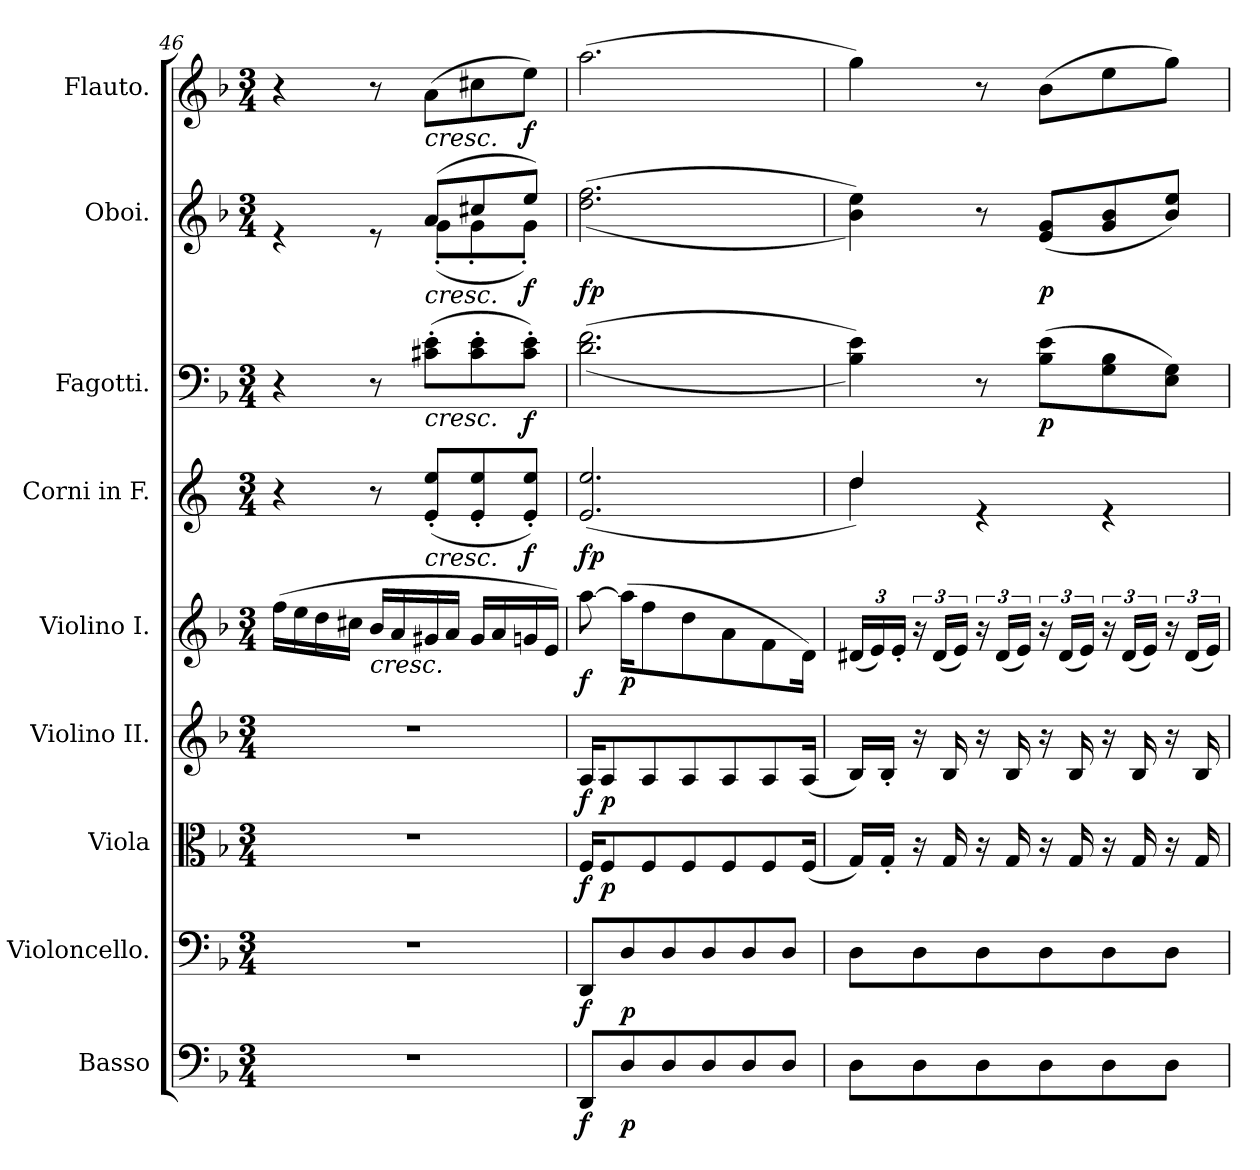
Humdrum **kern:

**kern	**dynam	**kern	**dynam	**kern	**dynam	**kern	**dynam	**kern	**dynam	**kern	**dynam	**kern	**dynam	**kern	**dynam	**kern	**dynam
*part9	*part9	*part8	*part8	*part7	*part7	*part6	*part6	*part5	*part5	*part4	*part4	*part3	*part3	*part2	*part2	*part1	*part1
*staff9	*staff9	*staff8	*staff8	*staff7	*staff7	*staff6	*staff6	*staff5	*staff5	*staff4	*staff4	*staff3	*staff3	*staff2	*staff2	*staff1	*staff1
*I"Basso	*	*I"Violoncello.	*	*I"Viola	*	*I"Violino II.	*	*I"Violino I.	*	*I"Corni in F.	*	*I"Fagotti.	*	*I"Oboi.	*	*I"Flauto.	*
*I'Bso.	*	*I'Vcl.	*	*I'Vla.	*	*I'Vlno II.	*	*I'Vlno I.	*	*I'Cn F.	*	*I'Fgt.	*	*I'Ob.	*	*I'Fl.	*
!!LO:PB:g=z
*clefF4	*	*clefF4	*	*clefC3	*	*clefG2	*	*clefG2	*	*clefG2	*	*clefF4	*	*clefG2	*	*clefG2	*
*ITrd7c12	*	*	*	*	*	*	*	*	*	*ITrd4c7	*	*	*	*	*	*	*
*k[b-]	*	*k[b-]	*	*k[b-]	*	*k[b-]	*	*k[b-]	*	*k[b-]	*	*k[b-]	*	*k[b-]	*	*k[b-]	*
*M3/4	*	*M3/4	*	*M3/4	*	*M3/4	*	*M3/4	*	*M3/4	*	*M3/4	*	*M3/4	*	*M3/4	*
=46	=46	=46	=46	=46	=46	=46	=46	=46	=46	=46	=46	=46	=46	=46	=46	=46	=46
*	*	*	*	*	*	*	*	*	*	*	*	*	*	*^	*	*	*
2.r	.	2.r	.	2.r	.	2.r	.	(>16ff\LL	.	4r	.	4r	.	4re	4.ryy	.	4r	.
.	.	.	.	.	.	.	.	16ee\	.	.	.	.	.	.	.	.	.	.
.	.	.	.	.	.	.	.	16dd\	.	.	.	.	.	.	.	.	.	.
.	.	.	.	.	.	.	.	16cc#X\JJ	.	.	.	.	.	.	.	.	.	.
!	!	!	!	!	!	!	!	!LO:TX:b:i:t=cresc.	!	!	!	!	!	!	!	!	!	!
.	.	.	.	.	.	.	.	16b-/LL	.	8r	.	8r	.	8re	.	.	8r	.
.	.	.	.	.	.	.	.	16a/	.	.	.	.	.	.	.	.	.	.
!	!	!	!	!	!	!	!	!	!	!	!	!	!	!	!	!	!LO:TX:b:i:t=cresc.	!
!	!	!	!	!	!	!	!	!	!	!	!	!	!	!LO:TX:b:i:t=cresc.	!	!	!	!
!	!	!	!	!	!	!	!	!	!	!	!	!LO:TX:b:i:t=cresc.	!	!	!	!	!	!
!	!	!	!	!	!	!	!	!	!	!LO:TX:b:i:t=cresc.	!	!	!	!	!	!	!	!
.	.	.	.	.	.	.	.	16g#X/	.	(<8A/' 8a/'L	.	(>8c#X\' 8e\'L	.	(>8a/L	(<8g'\L	.	(>8a\L	.
.	.	.	.	.	.	.	.	16a/JJ	.	.	.	.	.	.	.	.	.	.
.	.	.	.	.	.	.	.	16g#/LL	.	8A/' 8a/'	.	8c#\' 8e\'	.	8cc#X/	8g'\	.	8cc#X\	.
.	.	.	.	.	.	.	.	16a/	.	.	.	.	.	.	.	.	.	.
!	!	!	!	!	!	!	!	!	!	!	!LO:DY:b	!	!LO:DY:b	!	!	!LO:DY:b	!	!LO:DY:b
.	.	.	.	.	.	.	.	16gn/	.	8A/' 8a/'J)	f	8c#\' 8e\'J)	f	8ee/J)	8g'\J)	f	8ee\J)	f
.	.	.	.	.	.	.	.	16e/JJ)	.	.	.	.	.	.	.	.	.	.
*	*	*	*	*	*	*	*	*	*	*	*	*	*	*v	*v	*	*	*
=47	=47	=47	=47	=47	=47	=47	=47	=47	=47	=47	=47	=47	=47	=47	=47	=47	=47
!	!LO:DY:b	!	!LO:DY:b	!	!LO:DY:b	!	!LO:DY:b	!	!LO:DY:b	!	!LO:DY:b	!	!LO:DY:b	!	!	!	!
!	!	!	!	!	!	!	!	!	!	!	!	!	!LO:DY:n=1:b	!	!LO:DY:b	!	!LO:DY:b
!	!	!	!	!	!	!	!	!	!	!	!	!	!	!	!	!	!LO:DY:n=1:b
8DDD/L	f	8DD/L	f	16F/KL	f	16A/KL	f	[8aa\	f	(>2.A/ 2.a/	fp	(>(<2.d\ 2.f\	fp f	(>(<2.dd\ 2.ff\	fp	(>2.aa\	p fp
!	!	!	!	!	!LO:DY:b	!	!LO:DY:b	!	!	!	!	!	!	!	!	!	!
.	.	.	.	8F/	p	8A/	p	.	.	.	.	.	.	.	.	.	.
!	!LO:DY:b	!	!LO:DY:b	!	!	!	!	!	!LO:DY:b	!	!	!	!	!	!	!	!
8DD/	p	8D/	p	.	.	.	.	(>16aa\KL]	p	.	.	.	.	.	.	.	.
.	.	.	.	8F/	.	8A/	.	8ff\	.	.	.	.	.	.	.	.	.
8DD/	.	8D/	.	.	.	.	.	.	.	.	.	.	.	.	.	.	.
.	.	.	.	8F/	.	8A/	.	8dd\	.	.	.	.	.	.	.	.	.
8DD/	.	8D/	.	.	.	.	.	.	.	.	.	.	.	.	.	.	.
.	.	.	.	8F/	.	8A/	.	8a\	.	.	.	.	.	.	.	.	.
8DD/	.	8D/	.	.	.	.	.	.	.	.	.	.	.	.	.	.	.
.	.	.	.	8F/	.	8A/	.	8f\	.	.	.	.	.	.	.	.	.
8DD/J	.	8D/J	.	.	.	.	.	.	.	.	.	.	.	.	.	.	.
.	.	.	.	(<16F/Jk	.	(<16A/Jk	.	16d\Jk)	.	.	.	.	.	.	.	.	.
=48	=48	=48	=48	=48	=48	=48	=48	=48	=48	=48	=48	=48	=48	=48	=48	=48	=48
*	*	*	*	*	*	*	*	*Xbrackettup	*	*	*	*	*	*	*	*	*
*	*	*	*	*	*	*	*	*	*	*^	*	*	*	*	*	*	*
8DD\L	.	8D\L	.	16G/LL)	.	16B-/LL)	.	(<24d#X/LL	.	4g/)	4g\	.	4B-\ 4e\))	.	4b-\ 4ee\))	.	4gg\)	.
.	.	.	.	.	.	.	.	24e/)	.	.	.	.	.	.	.	.	.	.
.	.	.	.	16G'/JJ	.	16B-'/JJ	.	.	.	.	.	.	.	.	.	.	.	.
.	.	.	.	.	.	.	.	24e'/JJ	.	.	.	.	.	.	.	.	.	.
*	*	*	*	*	*	*	*	*brackettup	*	*	*	*	*	*	*	*	*	*
8DD\	.	8D\	.	16r	.	16r	.	24r	.	.	.	.	.	.	.	.	.	.
.	.	.	.	.	.	.	.	(<24d#/LL	.	.	.	.	.	.	.	.	.	.
.	.	.	.	16G/	.	16B-/	.	.	.	.	.	.	.	.	.	.	.	.
.	.	.	.	.	.	.	.	24e/JJ)	.	.	.	.	.	.	.	.	.	.
8DD\	.	8D\	.	16r	.	16r	.	24r	.	4re	2ryy	.	8r	.	8r	.	8r	.
.	.	.	.	.	.	.	.	(<24d#/LL	.	.	.	.	.	.	.	.	.	.
.	.	.	.	16G/	.	16B-/	.	.	.	.	.	.	.	.	.	.	.	.
.	.	.	.	.	.	.	.	24e/JJ)	.	.	.	.	.	.	.	.	.	.
!	!	!	!	!	!	!	!	!	!	!	!	!	!	!LO:DY:b	!	!LO:DY:b	!	!
8DD\	.	8D\	.	16r	.	16r	.	24r	.	.	.	.	(>8B-\ 8e\L	p	(<8e/ 8g/L	p	(>8b-\L	.
.	.	.	.	.	.	.	.	(<24d#/LL	.	.	.	.	.	.	.	.	.	.
.	.	.	.	16G/	.	16B-/	.	.	.	.	.	.	.	.	.	.	.	.
.	.	.	.	.	.	.	.	24e/JJ)	.	.	.	.	.	.	.	.	.	.
8DD\	.	8D\	.	16r	.	16r	.	24r	.	4re	.	.	8G\ 8B-\	.	8g/ 8b-/	.	8ee\	.
.	.	.	.	.	.	.	.	(<24d#/LL	.	.	.	.	.	.	.	.	.	.
.	.	.	.	16G/	.	16B-/	.	.	.	.	.	.	.	.	.	.	.	.
.	.	.	.	.	.	.	.	24e/JJ)	.	.	.	.	.	.	.	.	.	.
8DD\J	.	8D\J	.	16r	.	16r	.	24r	.	.	.	.	8E\ 8G\J)	.	8b-/ 8ee/J)	.	8gg\J)	.
.	.	.	.	.	.	.	.	(<24d#/LL	.	.	.	.	.	.	.	.	.	.
.	.	.	.	16G/	.	16B-/	.	.	.	.	.	.	.	.	.	.	.	.
.	.	.	.	.	.	.	.	24e/JJ)	.	.	.	.	.	.	.	.	.	.
*	*	*	*	*	*	*	*	*	*	*v	*v	*	*	*	*	*	*	*
=	=	=	=	=	=	=	=	=	=	=	=	=	=	=	=	=	=
*-	*-	*-	*-	*-	*-	*-	*-	*-	*-	*-	*-	*-	*-	*-	*-	*-	*-
